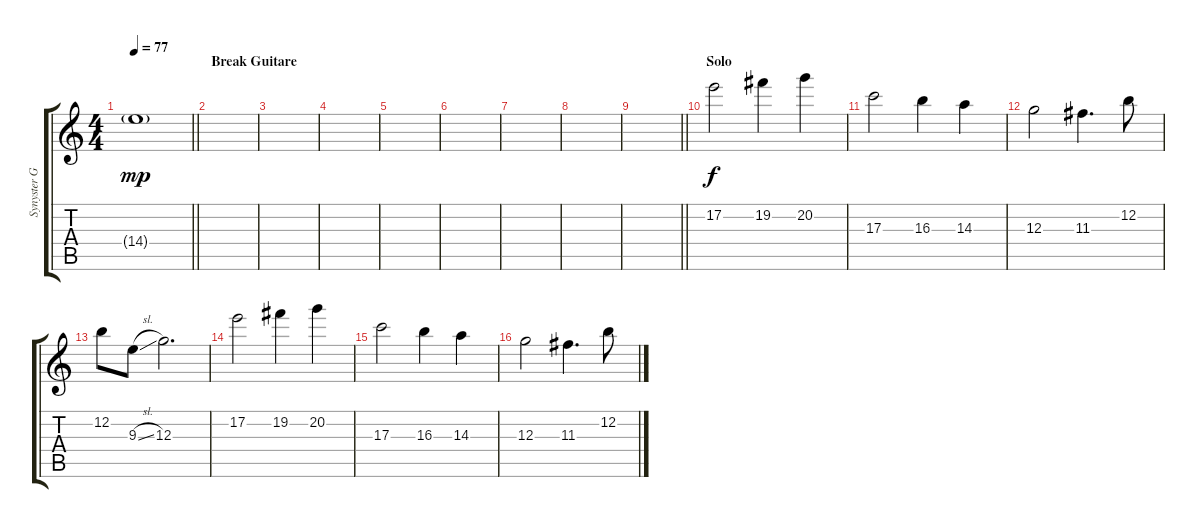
\track ("Synyster Gates (lead)" "Synyster G") {instrument distortionguitar}
\staff {score tabs}
\tuning (E4 B3 G3 D3 A2 D2) {hide}
\ts (4 4)
\tempo 77
\clef g2
\barLineRight lightlight
\ks c
14.4{g}.1{dy mp} |
\section ("" "Break Guitare")
|
|
|
|
|
|
|
\barLineRight lightlight
|
\section ("" "Solo")
17.2.2{dy f} 19.2.4 20.2.4 |
17.3.2 16.3.4 14.3.4 |
12.3.2 11.3.4{d} 12.2.8 |
12.2.8 9.3{sl}.8 12.3.2{d} |
17.2.2 19.2.4 20.2.4 |
17.3.2 16.3.4 14.3.4 |
12.3.2 11.3.4{d} 12.2.8
